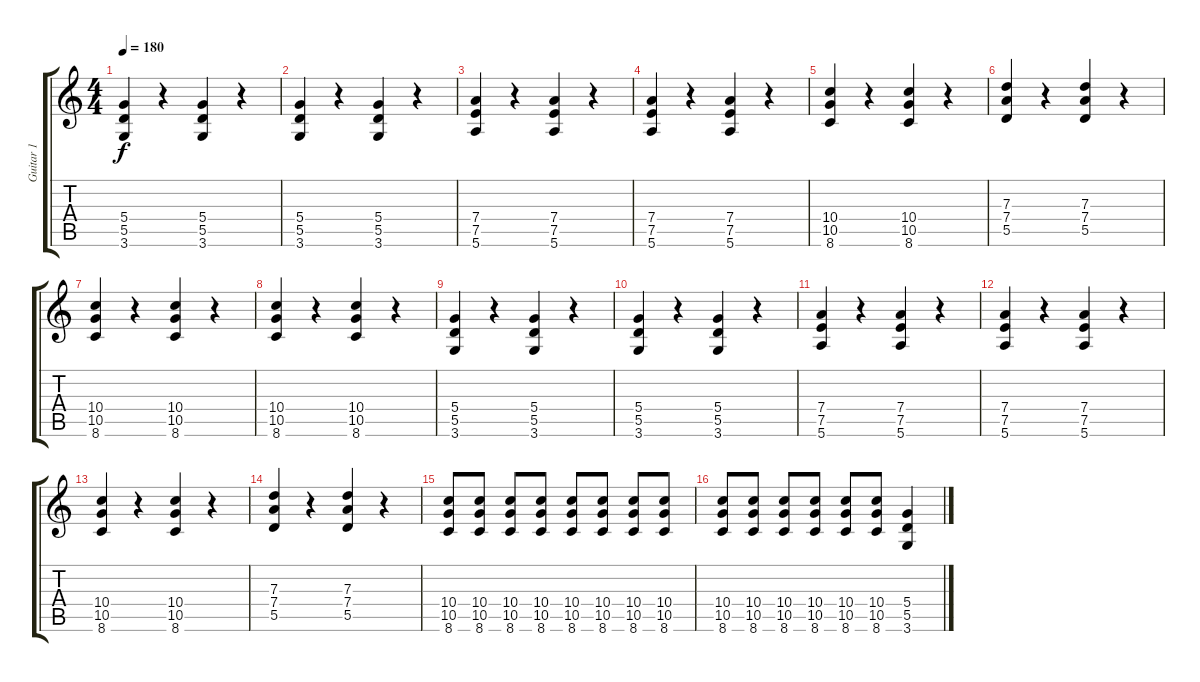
\track ("Guitar 1" "Guitar 1") {instrument overdrivenguitar}
\staff {score tabs}
\tuning (E4 B3 G3 D3 A2 E2) {hide}
\ts (4 4)
\tempo 180
\clef g2
\ks c
(5.4 5.5 3.6).4{dy f} r.4 (5.4 5.5 3.6).4 r.4 |
(5.4 5.5 3.6).4 r.4 (5.4 5.5 3.6).4 r.4 |
(7.4 7.5 5.6).4 r.4 (7.4 7.5 5.6).4 r.4 |
(7.4 7.5 5.6).4 r.4 (7.4 7.5 5.6).4 r.4 |
(10.4 10.5 8.6).4 r.4 (10.4 10.5 8.6).4 r.4 |
(7.3 7.4 5.5).4 r.4 (7.3 7.4 5.5).4 r.4 |
(10.4 10.5 8.6).4 r.4 (10.4 10.5 8.6).4 r.4 |
(10.4 10.5 8.6).4 r.4 (10.4 10.5 8.6).4 r.4 |
(5.4 5.5 3.6).4 r.4 (5.4 5.5 3.6).4 r.4 |
(5.4 5.5 3.6).4 r.4 (5.4 5.5 3.6).4 r.4 |
(7.4 7.5 5.6).4 r.4 (7.4 7.5 5.6).4 r.4 |
(7.4 7.5 5.6).4 r.4 (7.4 7.5 5.6).4 r.4 |
(10.4 10.5 8.6).4 r.4 (10.4 10.5 8.6).4 r.4 |
(7.3 7.4 5.5).4 r.4 (7.3 7.4 5.5).4 r.4 |
(10.4 10.5 8.6).8 (10.4 10.5 8.6).8 (10.4 10.5 8.6).8 (10.4 10.5 8.6).8 (10.4 10.5 8.6).8 (10.4 10.5 8.6).8 (10.4 10.5 8.6).8 (10.4 10.5 8.6).8 |
(10.4 10.5 8.6).8 (10.4 10.5 8.6).8 (10.4 10.5 8.6).8 (10.4 10.5 8.6).8 (10.4 10.5 8.6).8 (10.4 10.5 8.6).8 (5.4 5.5 3.6).4
